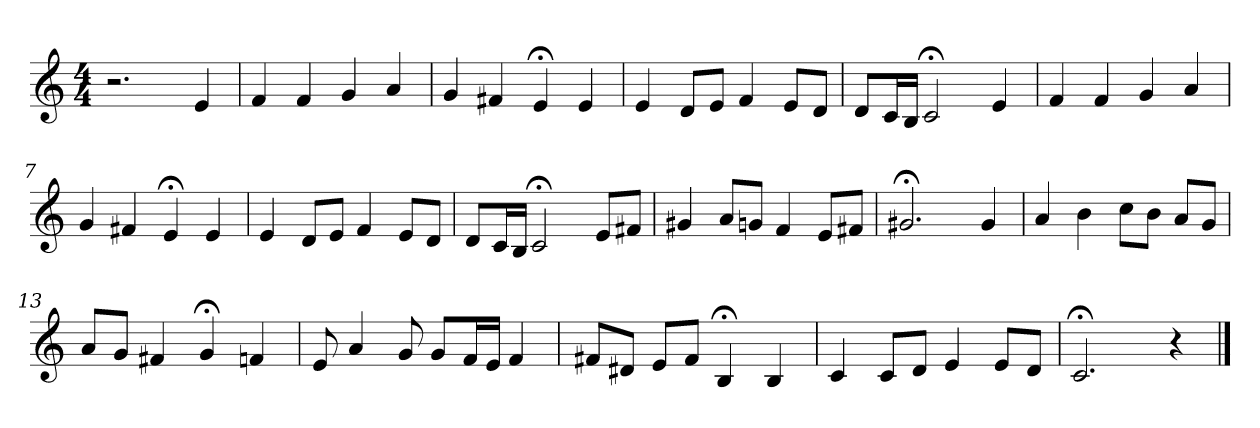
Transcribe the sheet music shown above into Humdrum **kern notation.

**kern
*part1
*staff1
*clefG2
*M4/4
=1
2.r
4e
=2
4f
4f
4g
4a
=3
4g
4f#X
4e;<
4e
=4
4e
8d/L
8e/J
4f
8e/L
8d/J
=5
8d/L
16c/L
16B/JJ
2c;<
4e
=6
4f
4f
4g
4a
=7
4g
4f#X
4e;<
4e
=8
4e
8d/L
8e/J
4f
8e/L
8d/J
=9
8d/L
16c/L
16B/JJ
2c;<
8e/L
8f#X/J
=10
4g#X
8a/L
8gn/J
4f
8e/L
8f#X/J
=11
2.g#X;<
4g#
=12
4a
4b
8cc\L
8b\J
8a/L
8g/J
=13
8a/L
8g/J
4f#X
4g;<
4fn
=14
8e
4a
8g
8g/L
16f/L
16e/JJ
4f
=15
8f#X/L
8d#X/J
8e/L
8f#/J
4B;<
4B
=16
4c
8c/L
8d/J
4e
8e/L
8d/J
=17
2.c;<
4r
==
*-
